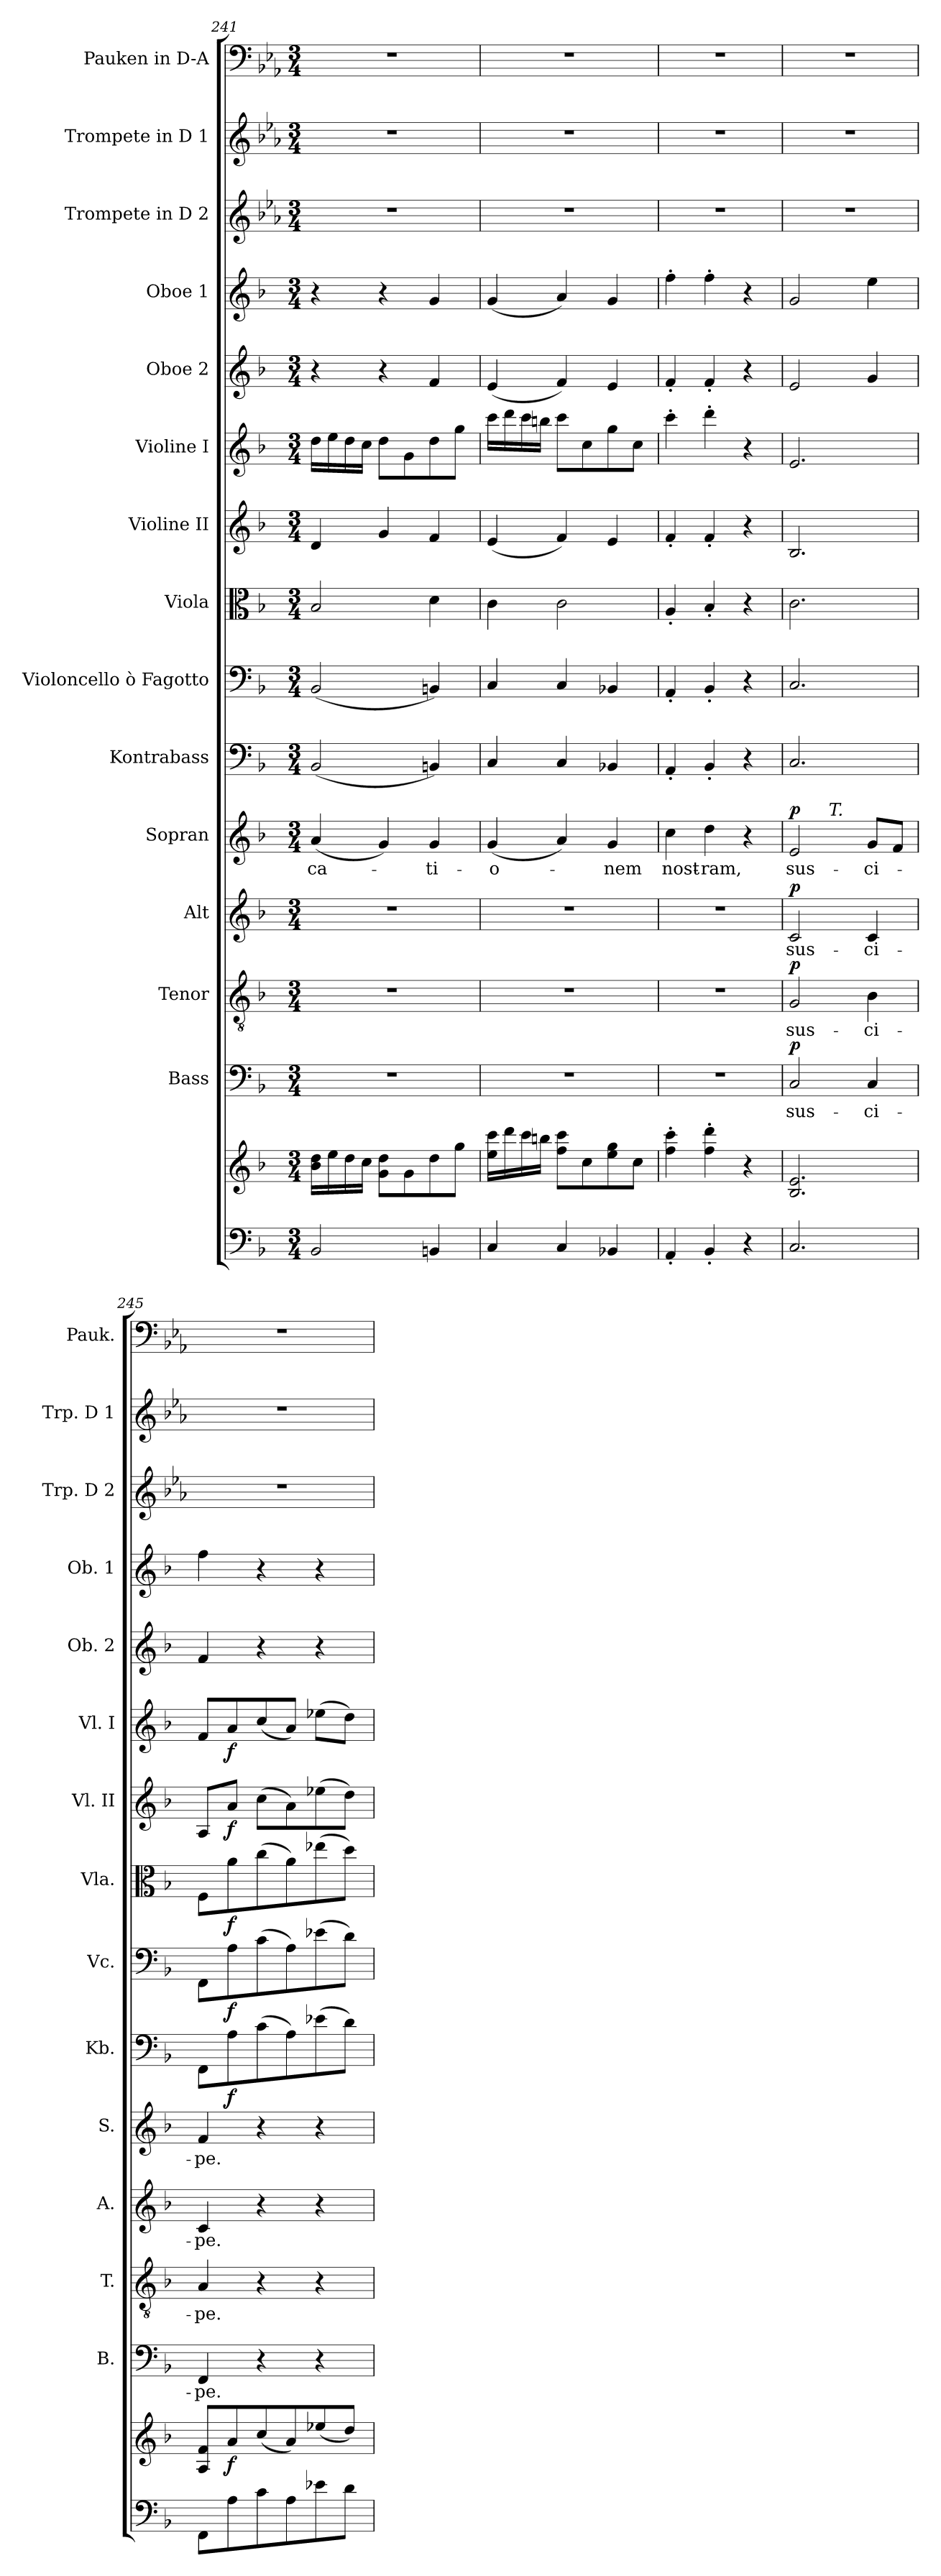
**kern	**kern	**dynam	**kern	**text	**dynam	**kern	**text	**dynam	**kern	**text	**dynam	**kern	**text	**dynam	**kern	**dynam	**kern	**dynam	**kern	**dynam	**kern	**dynam	**kern	**dynam	**kern	**kern	**kern	**kern	**kern
*part15	*part15	*part15	*part14	*part14	*part14	*part13	*part13	*part13	*part12	*part12	*part12	*part11	*part11	*part11	*part10	*part10	*part9	*part9	*part8	*part8	*part7	*part7	*part6	*part6	*part5	*part4	*part3	*part2	*part1
*staff16	*staff15	*staff15/16	*staff14	*staff14	*staff14	*staff13	*staff13	*staff13	*staff12	*staff12	*staff12	*staff11	*staff11	*staff11	*staff10	*staff10	*staff9	*staff9	*staff8	*staff8	*staff7	*staff7	*staff6	*staff6	*staff5	*staff4	*staff3	*staff2	*staff1
*	*	*	*I"Bass	*	*	*I"Tenor	*	*	*I"Alt	*	*	*I"Sopran	*	*	*I"Kontrabass	*	*I"Violoncello ò Fagotto	*	*I"Viola	*	*I"Violine II	*	*I"Violine I	*	*I"Oboe 2	*I"Oboe 1	*I"Trompete in D 2	*I"Trompete in D 1	*I"Pauken in D-A
*	*	*	*I'B.	*	*	*I'T.	*	*	*I'A.	*	*	*I'S.	*	*	*I'Kb.	*	*I'Vc.	*	*I'Vla.	*	*I'Vl. II	*	*I'Vl. I	*	*I'Ob. 2	*I'Ob. 1	*I'Trp. D 2	*I'Trp. D 1	*I'Pauk.
*clefF4	*clefG2	*	*clefF4	*	*	*clefGv2	*	*	*clefG2	*	*	*clefG2	*	*	*clefF4	*	*clefF4	*	*clefC3	*	*clefG2	*	*clefG2	*	*clefG2	*clefG2	*clefG2	*clefG2	*clefF4
*	*	*	*	*	*	*	*	*	*	*	*	*	*	*	*ITrd7c12	*	*	*	*	*	*	*	*	*	*	*	*ITrd-1c-2	*ITrd-1c-2	*ITrd-1c-2
*k[b-]	*k[b-]	*	*k[b-]	*	*	*k[b-]	*	*	*k[b-]	*	*	*k[b-]	*	*	*k[b-]	*	*k[b-]	*	*k[b-]	*	*k[b-]	*	*k[b-]	*	*k[b-]	*k[b-]	*k[b-]	*k[b-]	*k[b-]
*F:	*F:	*	*F:	*	*	*F:	*	*	*F:	*	*	*F:	*	*	*F:	*	*F:	*	*F:	*	*F:	*	*F:	*	*F:	*F:	*F:	*F:	*F:
*M3/4	*M3/4	*	*M3/4	*	*	*M3/4	*	*	*M3/4	*	*	*M3/4	*	*	*M3/4	*	*M3/4	*	*M3/4	*	*M3/4	*	*M3/4	*	*M3/4	*M3/4	*M3/4	*M3/4	*M3/4
=241	=241	=241	=241	=241	=241	=241	=241	=241	=241	=241	=241	=241	=241	=241	=241	=241	=241	=241	=241	=241	=241	=241	=241	=241	=241	=241	=241	=241	=241
!	!	!	!	!	!	!	!	!	!	!	!	!	!LO:LY:b	!	!	!	!	!	!	!	!	!	!	!	!	!	!	!	!
2BB-/	16b-\ 16dd\LL	.	2.r	.	.	2.r	.	.	2.r	.	.	(<4a/	-ca-	.	(<2BBB-/	.	(<2BB-/	.	2B-/	.	4d/	.	16dd\LL	.	4r	4r	2.r	2.r	2.r
.	16ee\	.	.	.	.	.	.	.	.	.	.	.	.	.	.	.	.	.	.	.	.	.	16ee\	.	.	.	.	.	.
.	16dd\	.	.	.	.	.	.	.	.	.	.	.	.	.	.	.	.	.	.	.	.	.	16dd\	.	.	.	.	.	.
.	16cc\JJ	.	.	.	.	.	.	.	.	.	.	.	.	.	.	.	.	.	.	.	.	.	16cc\JJ	.	.	.	.	.	.
.	8g\ 8dd\L	.	.	.	.	.	.	.	.	.	.	4g/)	.	.	.	.	.	.	.	.	4g/	.	8dd\L	.	4r	4r	.	.	.
.	8g\	.	.	.	.	.	.	.	.	.	.	.	.	.	.	.	.	.	.	.	.	.	8g\	.	.	.	.	.	.
!	!	!	!	!	!	!	!	!	!	!	!	!	!LO:LY:b	!	!	!	!	!	!	!	!	!	!	!	!	!	!	!	!
4BBn/	8dd\	.	.	.	.	.	.	.	.	.	.	4g/	-ti-	.	4BBBn/)	.	4BBn/)	.	4d\	.	4f/	.	8dd\	.	4f/	4g/	.	.	.
.	8gg\J	.	.	.	.	.	.	.	.	.	.	.	.	.	.	.	.	.	.	.	.	.	8gg\J	.	.	.	.	.	.
!!LO:PB:g=z
=242	=242	=242	=242	=242	=242	=242	=242	=242	=242	=242	=242	=242	=242	=242	=242	=242	=242	=242	=242	=242	=242	=242	=242	=242	=242	=242	=242	=242	=242
!	!	!	!	!	!	!	!	!	!	!	!	!	!LO:LY:b	!	!	!	!	!	!	!	!	!	!	!	!	!	!	!	!
4C/	16ee\ 16ccc\LL	.	2.r	.	.	2.r	.	.	2.r	.	.	(<4g/	-o-	.	4CC/	.	4C/	.	4c\	.	(<4e/	.	16ccc\LL	.	(<4e/	(<4g/	2.r	2.r	2.r
.	16ddd\	.	.	.	.	.	.	.	.	.	.	.	.	.	.	.	.	.	.	.	.	.	16ddd\	.	.	.	.	.	.
.	16ccc\	.	.	.	.	.	.	.	.	.	.	.	.	.	.	.	.	.	.	.	.	.	16ccc\	.	.	.	.	.	.
.	16bbn\JJ	.	.	.	.	.	.	.	.	.	.	.	.	.	.	.	.	.	.	.	.	.	16bbn\JJ	.	.	.	.	.	.
4C/	8ff\ 8ccc\L	.	.	.	.	.	.	.	.	.	.	4a/)	.	.	4CC/	.	4C/	.	2c\	.	4f/)	.	8ccc\L	.	4f/)	4a/)	.	.	.
.	8cc\	.	.	.	.	.	.	.	.	.	.	.	.	.	.	.	.	.	.	.	.	.	8cc\	.	.	.	.	.	.
!	!	!	!	!	!	!	!	!	!	!	!	!	!LO:LY:b	!	!	!	!	!	!	!	!	!	!	!	!	!	!	!	!
4BB-X/	8ee\ 8gg\	.	.	.	.	.	.	.	.	.	.	4g/	-nem	.	4BBB-X/	.	4BB-X/	.	.	.	4e/	.	8gg\	.	4e/	4g/	.	.	.
.	8cc\J	.	.	.	.	.	.	.	.	.	.	.	.	.	.	.	.	.	.	.	.	.	8cc\J	.	.	.	.	.	.
=243	=243	=243	=243	=243	=243	=243	=243	=243	=243	=243	=243	=243	=243	=243	=243	=243	=243	=243	=243	=243	=243	=243	=243	=243	=243	=243	=243	=243	=243
!	!	!	!	!	!	!	!	!	!	!	!	!	!LO:LY:b	!	!	!	!	!	!	!	!	!	!	!	!	!	!	!	!
4AA'</	4ff\'> 4ccc\'>	.	2.r	.	.	2.r	.	.	2.r	.	.	4cc\	nost-	.	4AAA'</	.	4AA'</	.	4A'</	.	4f'</	.	4ccc'>\	.	4f'</	4ff'>\	2.r	2.r	2.r
!	!	!	!	!	!	!	!	!	!	!	!	!	!LO:LY:b	!	!	!	!	!	!	!	!	!	!	!	!	!	!	!	!
4BB-'</	4ff\'> 4ddd\'>	.	.	.	.	.	.	.	.	.	.	4dd\	-ram,	.	4BBB-'</	.	4BB-'</	.	4B-'</	.	4f'</	.	4ddd'>\	.	4f'</	4ff'>\	.	.	.
4r	4r	.	.	.	.	.	.	.	.	.	.	4r	.	.	4r	.	4r	.	4r	.	4r	.	4r	.	4r	4r	.	.	.
=244	=244	=244	=244	=244	=244	=244	=244	=244	=244	=244	=244	=244	=244	=244	=244	=244	=244	=244	=244	=244	=244	=244	=244	=244	=244	=244	=244	=244	=244
!	!	!	!	!LO:LY:b	!LO:DY:a	!	!LO:LY:b	!LO:DY:a	!	!LO:LY:b	!LO:DY:a	!	!LO:LY:b	!LO:DY:a	!	!	!	!	!	!	!	!	!	!	!	!	!	!	!
*	*	*	*	*	*	*	*	*	*	*	*	*^	*	*	*	*	*	*	*	*	*	*	*	*	*	*	*	*	*
2.C/	2.B-/ 2.e/	.	2C/	sus-	p	2G/	sus-	p	2c/	sus-	p	2e/	4ryy	sus-	p	2.CC/	.	2.C/	.	2.c\	.	2.B-/	.	2.e/	.	2e/	2g/	2.r	2.r	2.r
!	!	!	!	!	!	!	!	!	!	!	!	!	!LO:TX:a:i:t=T.	!	!	!	!	!	!	!	!	!	!	!	!	!	!	!	!	!
.	.	.	.	.	.	.	.	.	.	.	.	.	2ryy	.	.	.	.	.	.	.	.	.	.	.	.	.	.	.	.	.
!	!	!	!	!LO:LY:b	!	!	!LO:LY:b	!	!	!LO:LY:b	!	!	!	!LO:LY:b	!	!	!	!	!	!	!	!	!	!	!	!	!	!	!	!
.	.	.	4C/	-ci-	.	4B-\	-ci-	.	4c/	-ci-	.	8g/L	.	-ci-	.	.	.	.	.	.	.	.	.	.	.	4g/	4ee\	.	.	.
.	.	.	.	.	.	.	.	.	.	.	.	8f/J	.	.	.	.	.	.	.	.	.	.	.	.	.	.	.	.	.	.
=245	=245	=245	=245	=245	=245	=245	=245	=245	=245	=245	=245	=245	=245	=245	=245	=245	=245	=245	=245	=245	=245	=245	=245	=245	=245	=245	=245	=245	=245	=245
!	!	!	!	!LO:LY:b	!	!	!LO:LY:b	!	!	!LO:LY:b	!	!	!	!LO:LY:b	!	!	!	!	!	!	!	!	!	!	!	!	!	!	!	!
*	*	*	*	*	*	*	*	*	*	*	*	*v	*v	*	*	*	*	*	*	*	*	*	*	*	*	*	*	*	*	*
8FF\L	8A/ 8f/L	.	4FF/	-pe.	.	4A/	-pe.	.	4c/	-pe.	.	4f/	-pe.	.	8FFF\L	.	8FF\L	.	8F\L	.	8A/L	.	8f/L	.	4f/	4ff\	2.r	2.r	2.r
!	!	!LO:DY:b	!	!	!	!	!	!	!	!	!	!	!	!	!	!LO:DY:b	!	!LO:DY:b	!	!LO:DY:b	!	!LO:DY:b	!	!LO:DY:b	!	!	!	!	!
8A\	8a/	f	.	.	.	.	.	.	.	.	.	.	.	.	8AA\	f	8A\	f	8a\	f	8a/J	f	8a/	f	.	.	.	.	.
8c\	(<8cc/	.	4r	.	.	4r	.	.	4r	.	.	4r	.	.	(>8C\	.	(>8c\	.	(>8cc\	.	(>8cc\L	.	(<8cc/	.	4r	4r	.	.	.
8A\	8a/)	.	.	.	.	.	.	.	.	.	.	.	.	.	8AA\)	.	8A\)	.	8a\)	.	8a\)	.	8a/J)	.	.	.	.	.	.
8e-X\	(<8ee-X/	.	4r	.	.	4r	.	.	4r	.	.	4r	.	.	(>8E-X\	.	(>8e-X\	.	(>8ee-X\	.	(>8ee-X\	.	(>8ee-X\L	.	4r	4r	.	.	.
8d\J	8dd/J)	.	.	.	.	.	.	.	.	.	.	.	.	.	8D\J)	.	8d\J)	.	8dd\J)	.	8dd\J)	.	8dd\J)	.	.	.	.	.	.
=	=	=	=	=	=	=	=	=	=	=	=	=	=	=	=	=	=	=	=	=	=	=	=	=	=	=	=	=	=
*-	*-	*-	*-	*-	*-	*-	*-	*-	*-	*-	*-	*-	*-	*-	*-	*-	*-	*-	*-	*-	*-	*-	*-	*-	*-	*-	*-	*-	*-
